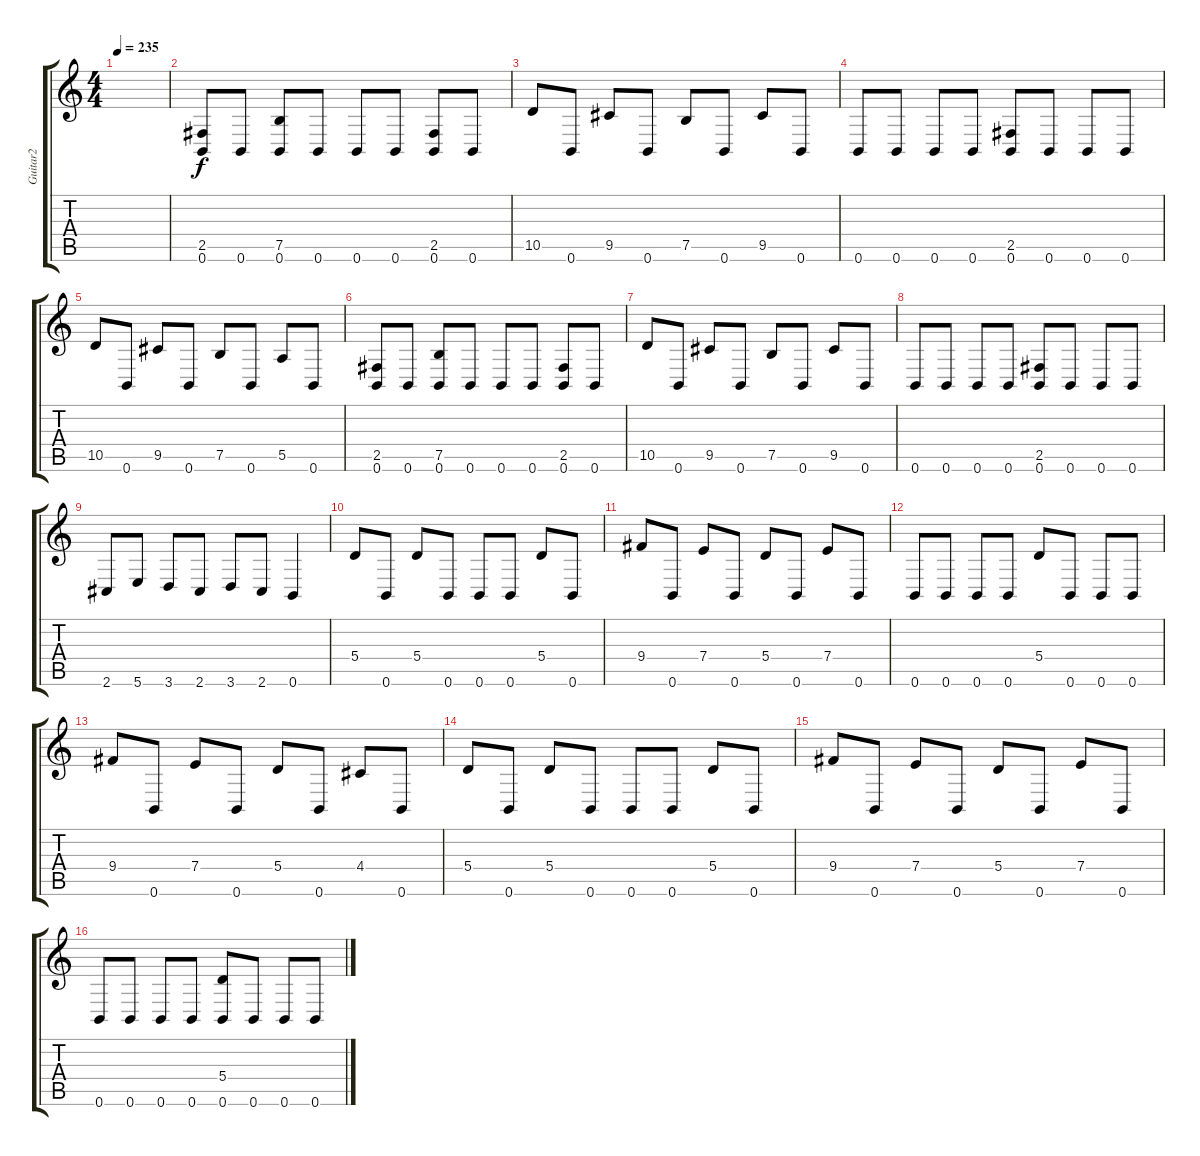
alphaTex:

\track ("Guitar2" "Guitar2") {instrument distortionguitar}
\staff {score tabs}
\tuning (B3 Gb3 D3 A2 E2 B1) {hide}
\ts (4 4)
\tempo 235
\clef g2
\ks c
|
(2.5 0.6).8 0.6.8 (7.5 0.6).8 0.6.8 0.6.8 0.6.8 (2.5 0.6).8 0.6.8 |
10.5.8 0.6.8 9.5.8 0.6.8 7.5.8 0.6.8 9.5.8 0.6.8 |
0.6.8 0.6.8 0.6.8 0.6.8 (2.5 0.6).8 0.6.8 0.6.8 0.6.8 |
10.5.8 0.6.8 9.5.8 0.6.8 7.5.8 0.6.8 5.5.8 0.6.8 |
(2.5 0.6).8 0.6.8 (7.5 0.6).8 0.6.8 0.6.8 0.6.8 (2.5 0.6).8 0.6.8 |
10.5.8 0.6.8 9.5.8 0.6.8 7.5.8 0.6.8 9.5.8 0.6.8 |
0.6.8 0.6.8 0.6.8 0.6.8 (2.5 0.6).8 0.6.8 0.6.8 0.6.8 |
2.6.8 5.6.8 3.6.8 2.6.8 3.6.8 2.6.8 0.6.4 |
5.4.8 0.6.8 5.4.8 0.6.8 0.6.8 0.6.8 5.4.8 0.6.8 |
9.4.8 0.6.8 7.4.8 0.6.8 5.4.8 0.6.8 7.4.8 0.6.8 |
0.6.8 0.6.8 0.6.8 0.6.8 5.4.8 0.6.8 0.6.8 0.6.8 |
9.4.8 0.6.8 7.4.8 0.6.8 5.4.8 0.6.8 4.4.8 0.6.8 |
5.4.8 0.6.8 5.4.8 0.6.8 0.6.8 0.6.8 5.4.8 0.6.8 |
9.4.8 0.6.8 7.4.8 0.6.8 5.4.8 0.6.8 7.4.8 0.6.8 |
0.6.8 0.6.8 0.6.8 0.6.8 (5.4 0.6).8 0.6.8 0.6.8 0.6.8
